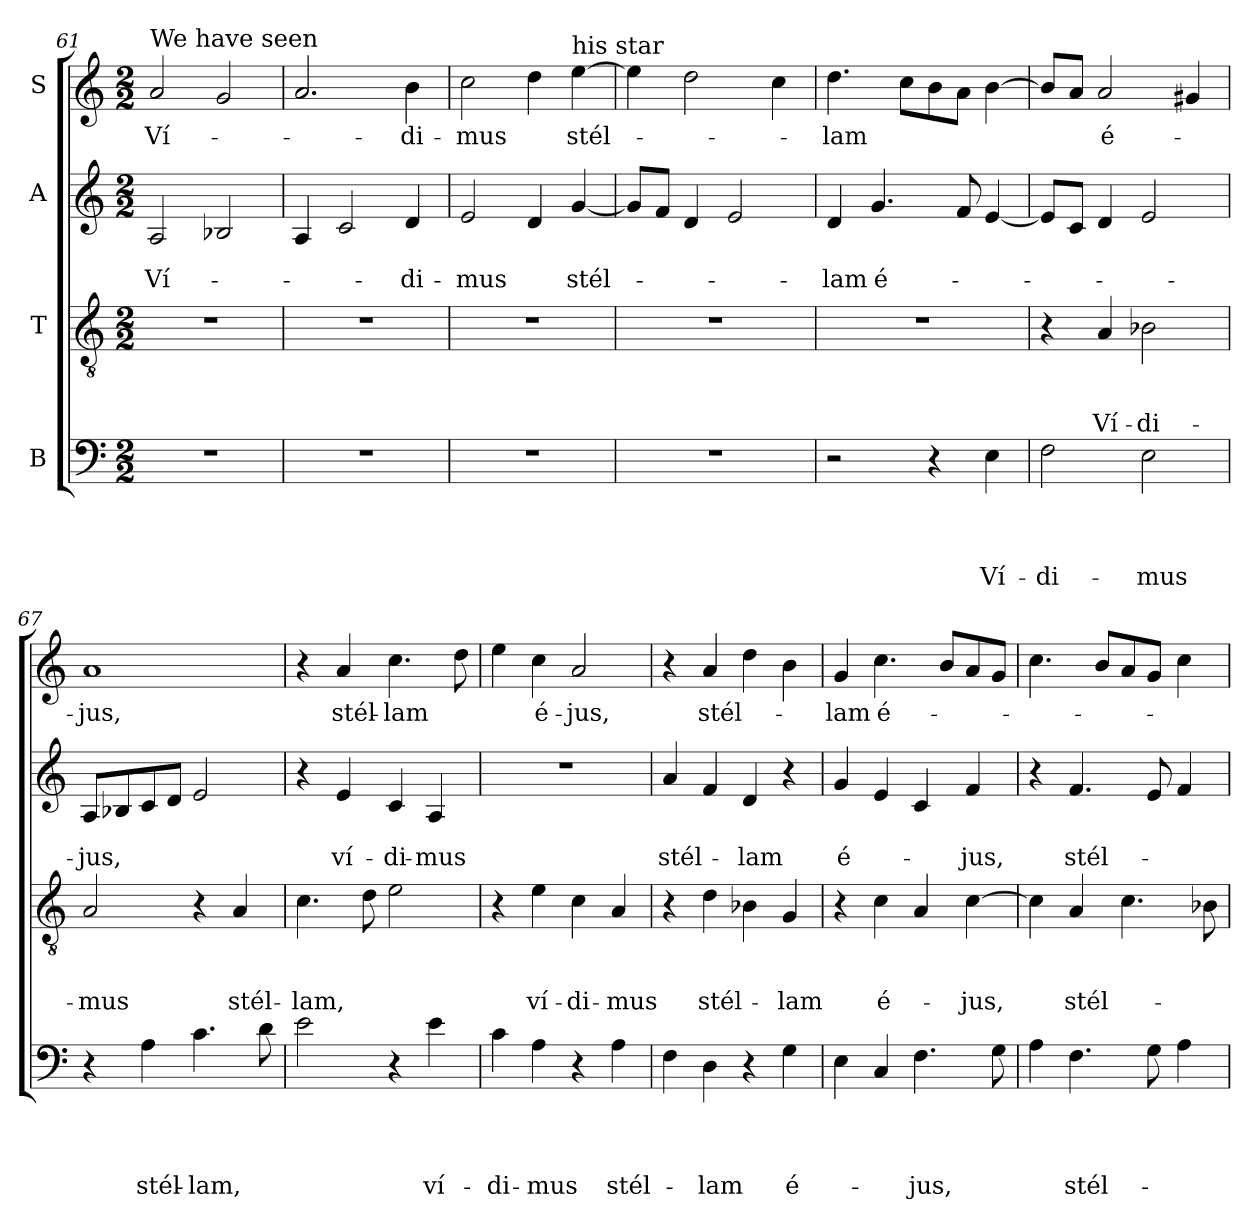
**kern	**text	**text	**text	**text	**kern	**text	**text	**text	**kern	**text	**text	**kern	**text
*part4	*part4	*part4	*part4	*part4	*part3	*part3	*part3	*part3	*part2	*part2	*part2	*part1	*part1
*staff4	*staff4	*staff4	*staff4	*staff4	*staff3	*staff3	*staff3	*staff3	*staff2	*staff2	*staff2	*staff1	*staff1
*I"B	*	*	*	*	*I"T	*	*	*	*I"A	*	*	*I"S	*
*clefF4	*	*	*	*	*clefGv2	*	*	*	*clefG2	*	*	*clefG2	*
*k[]	*	*	*	*	*k[]	*	*	*	*k[]	*	*	*k[]	*
*C:	*	*	*	*	*C:	*	*	*	*C:	*	*	*C:	*
*M2/2	*	*	*	*	*M2/2	*	*	*	*M2/2	*	*	*M2/2	*
=61	=61	=61	=61	=61	=61	=61	=61	=61	=61	=61	=61	=61	=61
!	!	!	!	!	!	!	!	!	!	!	!	!LO:TX:a:t=We have seen	!
!	!	!	!	!	!	!	!	!	!	!	!LO:LY:b	!	!LO:LY:b
1r	.	.	.	.	1r	.	.	.	2A/	.	Ví-	2a/	Ví-
.	.	.	.	.	.	.	.	.	2B-/	.	.	2g/	.
=62	=62	=62	=62	=62	=62	=62	=62	=62	=62	=62	=62	=62	=62
1r	.	.	.	.	1r	.	.	.	4A/	.	.	2.a/	.
.	.	.	.	.	.	.	.	.	2c/	.	.	.	.
!	!	!	!	!	!	!	!	!	!	!	!LO:LY:b	!	!LO:LY:b
.	.	.	.	.	.	.	.	.	4d/	.	-di-	4b\	-di-
=63	=63	=63	=63	=63	=63	=63	=63	=63	=63	=63	=63	=63	=63
!	!	!	!	!	!	!	!	!	!	!	!LO:LY:b	!	!LO:LY:b
1r	.	.	.	.	1r	.	.	.	2e/	.	-mus	2cc\	-mus
.	.	.	.	.	.	.	.	.	4d/	.	.	4dd\	.
!	!	!	!	!	!	!	!	!	!	!	!	!LO:TX:a:t=his star	!
!	!	!	!	!	!	!	!	!	!	!	!LO:LY:b	!	!LO:LY:b
.	.	.	.	.	.	.	.	.	[4g/	.	stél-	[4ee\	stél-
=64	=64	=64	=64	=64	=64	=64	=64	=64	=64	=64	=64	=64	=64
1r	.	.	.	.	1r	.	.	.	8g/L]	.	.	4ee\]	.
.	.	.	.	.	.	.	.	.	8f/J	.	.	.	.
.	.	.	.	.	.	.	.	.	4d/	.	.	2dd\	.
.	.	.	.	.	.	.	.	.	2e/	.	.	.	.
.	.	.	.	.	.	.	.	.	.	.	.	4cc\	.
=65	=65	=65	=65	=65	=65	=65	=65	=65	=65	=65	=65	=65	=65
!	!	!	!	!	!	!	!	!	!	!	!LO:LY:b	!	!LO:LY:b
2r	.	.	.	.	1r	.	.	.	4d/	.	-lam	4.dd\	-lam
!	!	!	!	!	!	!	!	!	!	!	!LO:LY:b	!	!
.	.	.	.	.	.	.	.	.	4.g/	.	é-	.	.
.	.	.	.	.	.	.	.	.	.	.	.	8cc\L	.
4r	.	.	.	.	.	.	.	.	.	.	.	8b\	.
.	.	.	.	.	.	.	.	.	8f/	.	.	8a\J	.
!	!	!	!	!LO:LY:b	!	!	!	!	!	!	!	!	!
4E\	.	.	.	Ví-	.	.	.	.	[4e/	.	.	[4b\	.
!!LO:LB:g=z
=66	=66	=66	=66	=66	=66	=66	=66	=66	=66	=66	=66	=66	=66
!	!	!	!	!LO:LY:b	!	!	!	!	!	!	!	!	!
2F\	.	.	.	-di-	4r	.	.	.	8e/L]	.	.	8b/L]	.
.	.	.	.	.	.	.	.	.	8c/J	.	.	8a/J	.
!	!	!	!	!	!	!	!	!LO:LY:b	!	!	!	!	!LO:LY:b
.	.	.	.	.	4A/	.	.	Ví-	4d/	.	.	2a/	é-
!	!	!	!	!LO:LY:b	!	!	!	!LO:LY:b	!	!	!	!	!
2E\	.	.	.	-mus	2B-\	.	.	-di-	2e/	.	.	.	.
.	.	.	.	.	.	.	.	.	.	.	.	4g#i/	.
=67	=67	=67	=67	=67	=67	=67	=67	=67	=67	=67	=67	=67	=67
!	!	!	!	!	!	!	!	!LO:LY:b	!	!	!LO:LY:b	!	!LO:LY:b
4r	.	.	.	.	2A/	.	.	-mus	8A/L	.	-jus,	1a	-jus,
.	.	.	.	.	.	.	.	.	8B-/	.	.	.	.
!	!	!	!	!LO:LY:b	!	!	!	!	!	!	!	!	!
4A\	.	.	.	stél-	.	.	.	.	8c/	.	.	.	.
.	.	.	.	.	.	.	.	.	8d/J	.	.	.	.
!	!	!	!	!LO:LY:b	!	!	!	!	!	!	!	!	!
4.c\	.	.	.	-lam,	4r	.	.	.	2e/	.	.	.	.
!	!	!	!	!	!	!	!	!LO:LY:b	!	!	!	!	!
.	.	.	.	.	4A/	.	.	stél-	.	.	.	.	.
8d\	.	.	.	.	.	.	.	.	.	.	.	.	.
=68	=68	=68	=68	=68	=68	=68	=68	=68	=68	=68	=68	=68	=68
!	!	!	!	!	!	!	!	!LO:LY:b	!	!	!	!	!
2e\	.	.	.	.	4.c\	.	.	-lam,	4r	.	.	4r	.
!	!	!	!	!	!	!	!	!	!	!	!LO:LY:b	!	!LO:LY:b
.	.	.	.	.	.	.	.	.	4e/	.	ví-	4a/	stél-
.	.	.	.	.	8d\	.	.	.	.	.	.	.	.
!	!	!	!	!	!	!	!	!	!	!	!LO:LY:b	!	!LO:LY:b
4r	.	.	.	.	2e\	.	.	.	4c/	.	-di-	4.cc\	-lam
!	!	!	!	!LO:LY:b	!	!	!	!	!	!	!LO:LY:b	!	!
4e\	.	.	.	ví-	.	.	.	.	4A/	.	-mus	.	.
.	.	.	.	.	.	.	.	.	.	.	.	8dd\	.
=69	=69	=69	=69	=69	=69	=69	=69	=69	=69	=69	=69	=69	=69
!	!	!	!	!LO:LY:b	!	!	!	!	!	!	!	!	!
4c\	.	.	.	-di-	4r	.	.	.	1r	.	.	4ee\	.
!	!	!	!	!LO:LY:b	!	!	!	!LO:LY:b	!	!	!	!	!LO:LY:b
4A\	.	.	.	-mus	4e\	.	.	ví-	.	.	.	4cc\	é-
!	!	!	!	!	!	!	!	!LO:LY:b	!	!	!	!	!LO:LY:b
4r	.	.	.	.	4c\	.	.	-di-	.	.	.	2a/	-jus,
!	!	!	!	!LO:LY:b	!	!	!	!LO:LY:b	!	!	!	!	!
4A\	.	.	.	stél-	4A/	.	.	-mus	.	.	.	.	.
=70	=70	=70	=70	=70	=70	=70	=70	=70	=70	=70	=70	=70	=70
!	!	!	!	!	!	!	!	!	!	!	!LO:LY:b	!	!
4F\	.	.	.	.	4r	.	.	.	4a/	.	stél-	4r	.
!	!	!	!	!LO:LY:b	!	!	!	!LO:LY:b	!	!	!	!	!LO:LY:b
4D\	.	.	.	-lam	4d\	.	.	stél-	4f/	.	.	4a/	stél-
!	!	!	!	!	!	!	!	!	!	!	!LO:LY:b	!	!
4r	.	.	.	.	4B-\	.	.	.	4d/	.	-lam	4dd\	.
!	!	!	!	!LO:LY:b	!	!	!	!LO:LY:b	!	!	!	!	!
4G\	.	.	.	é-	4G/	.	.	-lam	4r	.	.	4b\	.
=71	=71	=71	=71	=71	=71	=71	=71	=71	=71	=71	=71	=71	=71
!	!	!	!	!	!	!	!	!	!	!	!LO:LY:b	!	!LO:LY:b
4E\	.	.	.	.	4r	.	.	.	4g/	.	é-	4g/	-lam
!	!	!	!	!	!	!	!	!LO:LY:b	!	!	!	!	!LO:LY:b
4C/	.	.	.	.	4c\	.	.	é-	4e/	.	.	4.cc\	é-
!	!	!	!	!LO:LY:b	!	!	!	!	!	!	!	!	!
4.F\	.	.	.	-jus,	4A/	.	.	.	4c/	.	.	.	.
.	.	.	.	.	.	.	.	.	.	.	.	8b/L	.
!	!	!	!	!	!	!	!	!LO:LY:b	!	!	!LO:LY:b	!	!
.	.	.	.	.	[4c\	.	.	-jus,	4f/	.	-jus,	8a/	.
8G\	.	.	.	.	.	.	.	.	.	.	.	8g/J	.
!!LO:PB:g=z
=72	=72	=72	=72	=72	=72	=72	=72	=72	=72	=72	=72	=72	=72
4A\	.	.	.	.	4c\]	.	.	.	4r	.	.	4.cc\	.
!	!	!	!	!LO:LY:b	!	!	!	!LO:LY:b	!	!	!LO:LY:b	!	!
4.F\	.	.	.	stél-	4A/	.	.	stél-	4.f/	.	stél-	.	.
.	.	.	.	.	.	.	.	.	.	.	.	8b/L	.
.	.	.	.	.	4.c\	.	.	.	.	.	.	8a/	.
8G\	.	.	.	.	.	.	.	.	8e/	.	.	8g/J	.
4A\	.	.	.	.	.	.	.	.	4f/	.	.	4cc\	.
.	.	.	.	.	8B-\	.	.	.	.	.	.	.	.
=	=	=	=	=	=	=	=	=	=	=	=	=	=
*-	*-	*-	*-	*-	*-	*-	*-	*-	*-	*-	*-	*-	*-
